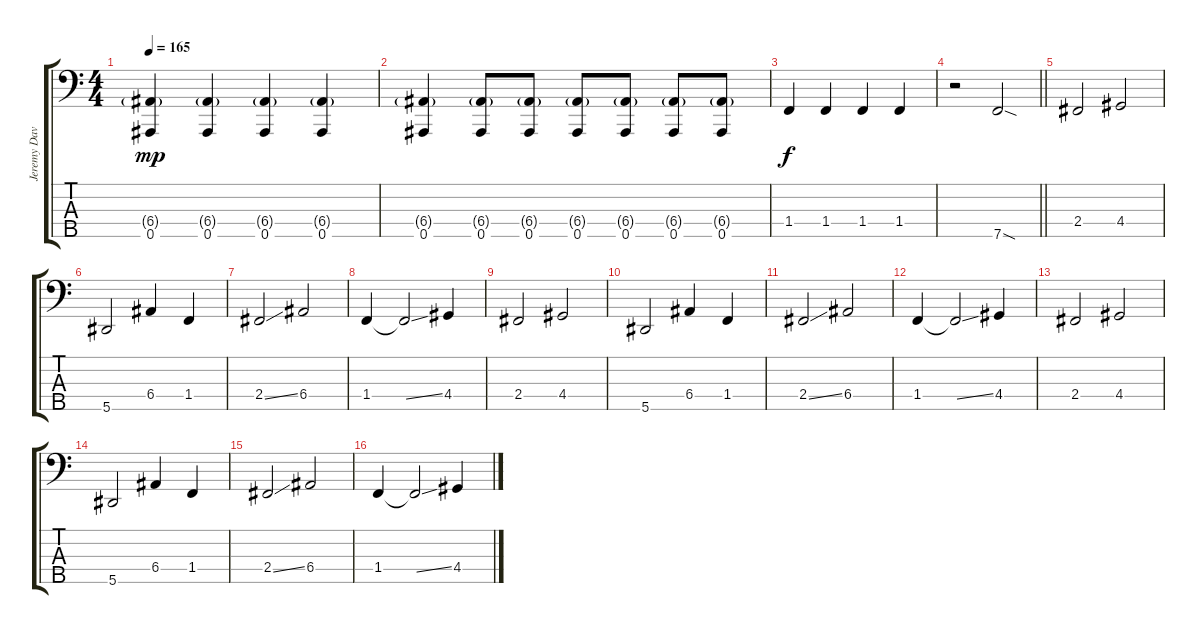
\track ("Jeremy Davis (Bass/5 String Wierd Tuning" "Jeremy Dav") {instrument electricbasspick}
\staff {score tabs}
\tuning (G2 D2 A1 E1 Bb0) {hide}
\ts (4 4)
\tempo 165
\clef f4
\ks c
(6.4{g} 0.5).4{dy mp} (6.4{g} 0.5).4 (6.4{g} 0.5).4 (6.4{g} 0.5).4 |
(6.4{g} 0.5).4 (6.4{g} 0.5).8 (6.4{g} 0.5).8 (6.4{g} 0.5).8 (6.4{g} 0.5).8 (6.4{g} 0.5).8 (6.4{g} 0.5).8 |
1.4.4{dy f} 1.4.4 1.4.4 1.4.4 |
\barLineRight lightlight
r.2 7.5{sod}.2 |
2.4.2 4.4.2 |
5.5.2 6.4.4 1.4.4 |
2.4{ss}.2 6.4.2 |
1.4.4 1.4{ss t}.2 4.4.4 |
2.4.2 4.4.2 |
5.5.2 6.4.4 1.4.4 |
2.4{ss}.2 6.4.2 |
1.4.4 1.4{ss t}.2 4.4.4 |
2.4.2 4.4.2 |
5.5.2 6.4.4 1.4.4 |
2.4{ss}.2 6.4.2 |
1.4.4 1.4{ss t}.2 4.4.4
